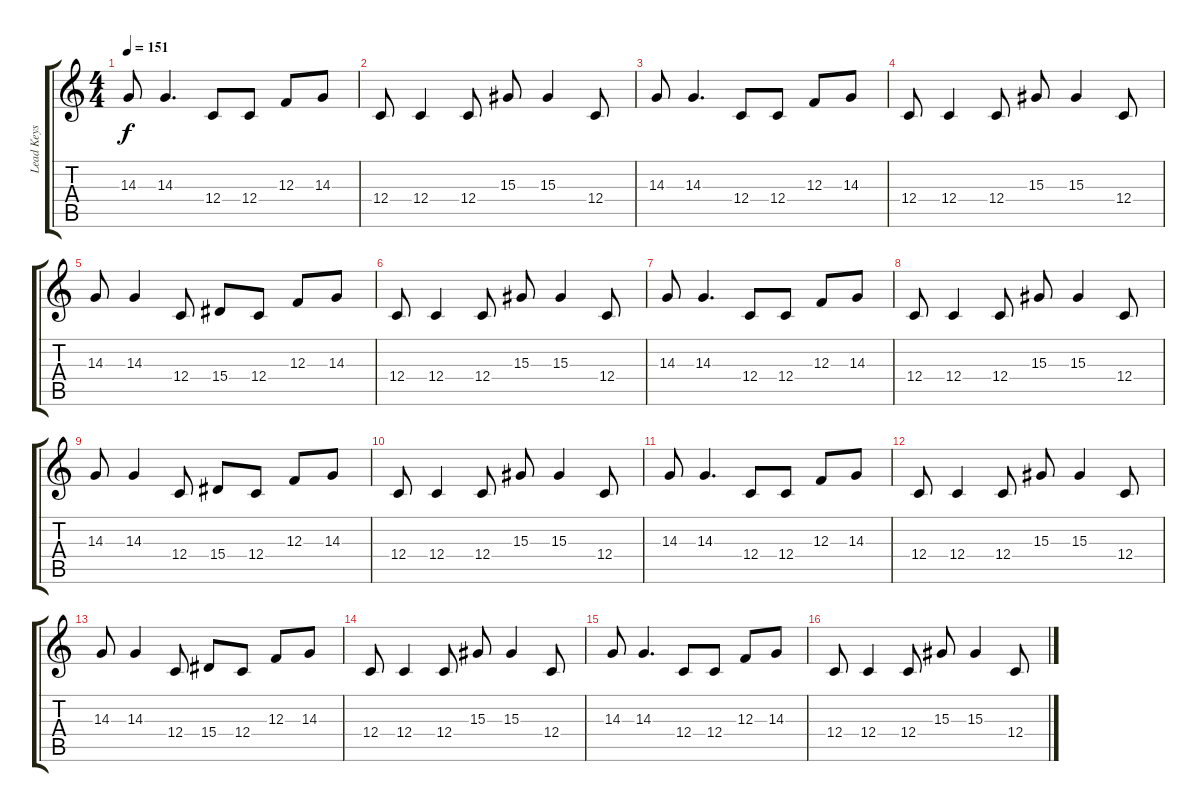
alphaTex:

\track ("Lead Keys" "Lead Keys") {instrument lead5charang}
\staff {score tabs}
\tuning (D4 A3 F3 C3 G2 C2) {hide}
\ts (4 4)
\tempo 151
\clef g2
\ks c
14.3.8{dy f} 14.3.4{d} 12.4.8 12.4.8 12.3.8 14.3.8 |
12.4.8 12.4.4 12.4.8 15.3.8 15.3.4 12.4.8 |
14.3.8 14.3.4{d} 12.4.8 12.4.8 12.3.8 14.3.8 |
12.4.8 12.4.4 12.4.8 15.3.8 15.3.4 12.4.8 |
14.3.8 14.3.4 12.4.8 15.4.8 12.4.8 12.3.8 14.3.8 |
12.4.8 12.4.4 12.4.8 15.3.8 15.3.4 12.4.8 |
14.3.8 14.3.4{d} 12.4.8 12.4.8 12.3.8 14.3.8 |
12.4.8 12.4.4 12.4.8 15.3.8 15.3.4 12.4.8 |
14.3.8 14.3.4 12.4.8 15.4.8 12.4.8 12.3.8 14.3.8 |
12.4.8 12.4.4 12.4.8 15.3.8 15.3.4 12.4.8 |
14.3.8 14.3.4{d} 12.4.8 12.4.8 12.3.8 14.3.8 |
12.4.8 12.4.4 12.4.8 15.3.8 15.3.4 12.4.8 |
14.3.8 14.3.4 12.4.8 15.4.8 12.4.8 12.3.8 14.3.8 |
12.4.8 12.4.4 12.4.8 15.3.8 15.3.4 12.4.8 |
14.3.8 14.3.4{d} 12.4.8 12.4.8 12.3.8 14.3.8 |
12.4.8 12.4.4 12.4.8 15.3.8 15.3.4 12.4.8
